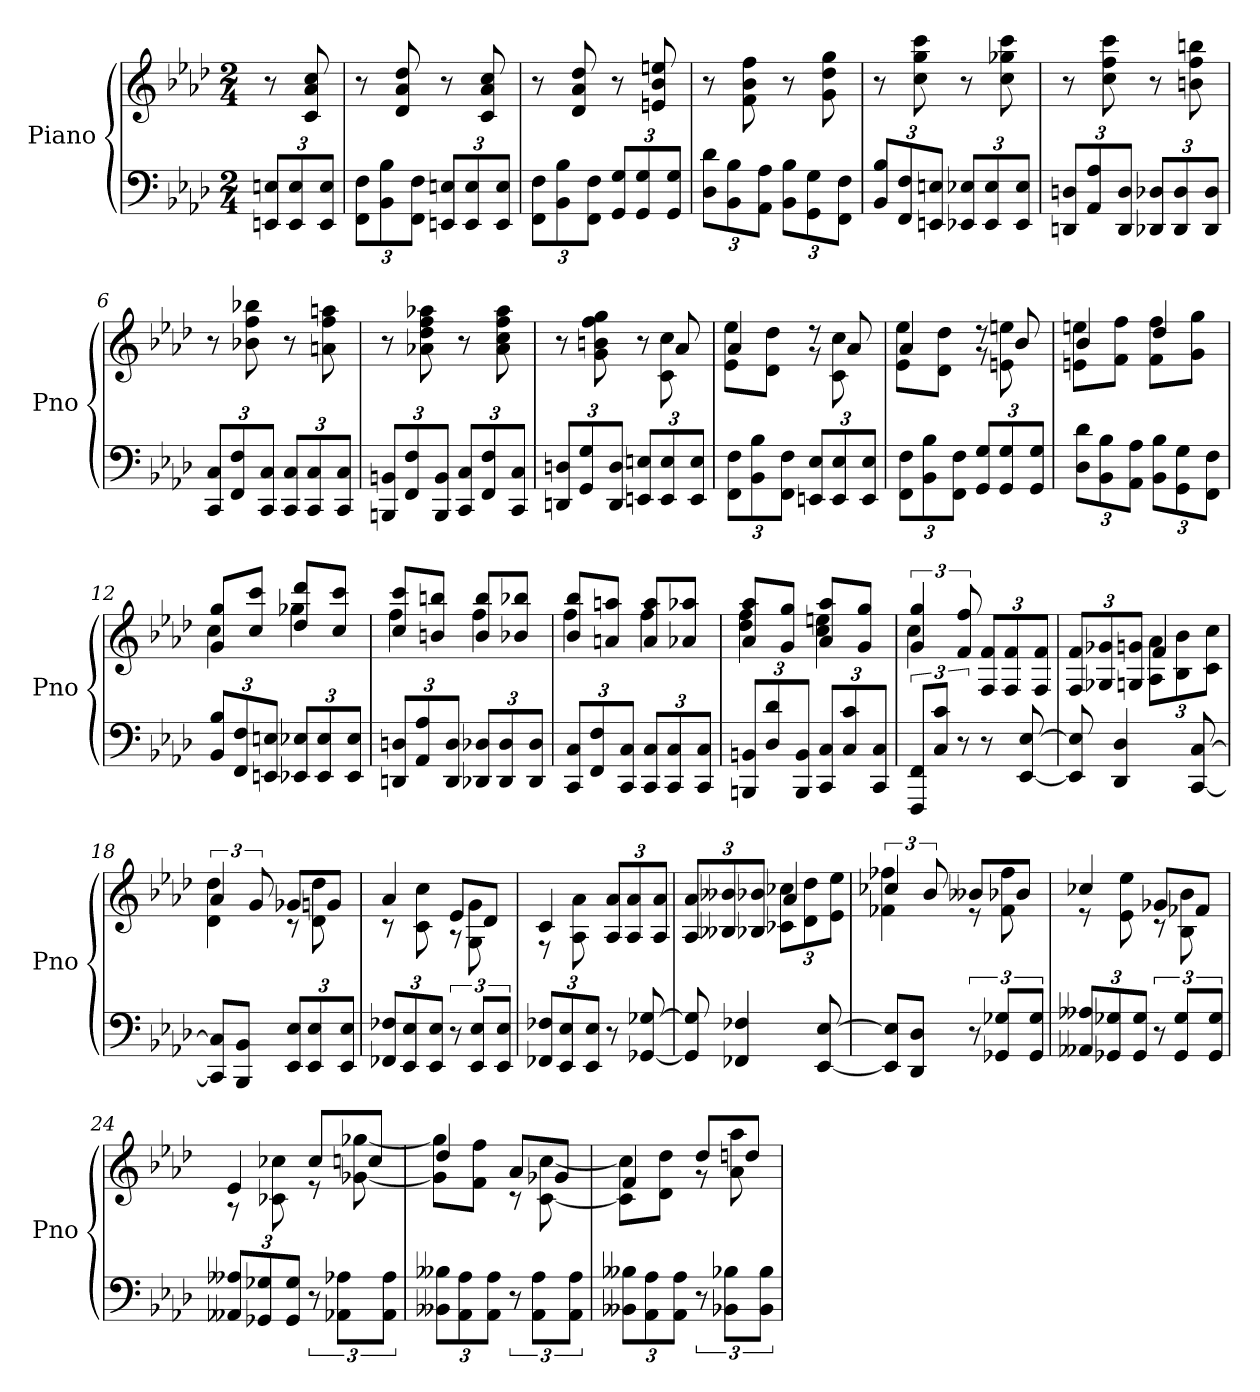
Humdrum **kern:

**kern	**kern
*part1	*part1
*staff2	*staff1
*I"Piano	*
*I'Pno	*
*clefF4	*clefG2
*k[b-e-a-d-]	*k[b-e-a-d-]
*f:	*f:
*M2/4	*M2/4
=	=
12EEn 12EnL	8r
12EE 12E	.
.	8c 8a- 8cc
12EE 12EJ	.
=1	=1
12FF 12FL	8r
12BB- 12B-	.
.	8d- 8a- 8dd-
12FF 12FJ	.
12EEn 12EnL	8r
12EE 12E	.
.	8c 8a- 8cc
12EE 12EJ	.
=2	=2
12FF 12FL	8r
12BB- 12B-	.
.	8d- 8a- 8dd-
12FF 12FJ	.
12GG 12GL	8r
12GG 12G	.
.	8en 8b- 8een
12GG 12GJ	.
=3	=3
12D- 12d-L	8r
12BB- 12B-	.
.	8f 8b- 8ff
12AA- 12A-J	.
12BB- 12B-L	8r
12GG 12G	.
.	8g 8dd- 8gg
12FF 12FJ	.
=4	=4
12BB- 12B-L	8r
12FF 12F	.
.	8cc 8gg 8ccc
12EEn 12EnJ	.
12EE-X 12E-XL	8r
12EE- 12E-	.
.	8cc 8gg-X 8ccc
12EE- 12E-J	.
=5	=5
12DDn 12DnL	8r
12AA- 12A-	.
.	8cc 8ff 8ccc
12DD 12DJ	.
12DD-X 12D-XL	8r
12DD- 12D-	.
.	8bn 8ff 8bbn
12DD- 12D-J	.
=6	=6
12CC 12CL	8r
12FF 12F	.
.	8b-X 8ff 8bb-X
12CC 12CJ	.
12CC 12CL	8r
12CC 12C	.
.	8an 8ff 8aan
12CC 12CJ	.
=7	=7
12BBBn 12BBnL	8r
12FF 12F	.
.	8a-X 8dd- 8ff 8aa-X
12BBB 12BBJ	.
12CC 12CL	8r
12FF 12F	.
.	8a- 8cc 8ff 8aa-
12CC 12CJ	.
=8	=8
*	*^
12DDn 12DnL	8r	4.ryy
12GG 12G	.	.
.	8g 8bn 8ff 8gg	.
12DD 12DJ	.	.
12EEn 12EnL	8r	.
12EE 12E	.	.
.	8a-	8c 8cc
12EE 12EJ	.	.
=9	=9	=9
12FF 12FL	4a-	8e- 8ee-L
12BB- 12B-	.	.
.	.	8d- 8dd-J
12FF 12FJ	.	.
12EEn 12E-L	8r	8r
12EE 12E-	.	.
.	8a-	8c 8cc
12EE 12E-J	.	.
=10	=10	=10
12FF 12FL	4a-	8e- 8ee-L
12BB- 12B-	.	.
.	.	8d- 8dd-J
12FF 12FJ	.	.
12GG 12GL	8r	8r
12GG 12G	.	.
.	8b-	8en 8een
12GG 12GJ	.	.
=11	=11	=11
12D- 12d-L	4b-	8en 8eenL
12BB- 12B-	.	.
.	.	8f 8ffJ
12AA- 12A-J	.	.
12BB- 12B-L	4dd-	8f 8ffL
12GG 12G	.	.
.	.	8g 8ggJ
12FF 12FJ	.	.
=12	=12	=12
12BB- 12B-L	8g 8ggL	4cc
12FF 12F	.	.
.	8cc 8cccJ	.
12EEn 12EnJ	.	.
12EE-X 12E-XL	8dd- 8ddd-L	4gg-X
12EE- 12E-	.	.
.	8cc 8cccJ	.
12EE- 12E-J	.	.
=13	=13	=13
12DDn 12DnL	8cc 8cccL	4ff
12AA- 12A-	.	.
.	8bn 8bbnJ	.
12DD 12DJ	.	.
12DD-X 12D-XL	8b 8bbL	4ff
12DD- 12D-	.	.
.	8b-X 8bb-XJ	.
12DD- 12D-J	.	.
=14	=14	=14
12CC 12CL	8b- 8bb-L	4ff
12FF 12F	.	.
.	8an 8aanJ	.
12CC 12CJ	.	.
12CC 12CL	8a 8aaL	4ff
12CC 12C	.	.
.	8a-X 8aa-XJ	.
12CC 12CJ	.	.
=15	=15	=15
12BBBn 12BBnL	8a- 8aa-L	4dd- 4ff
12D- 12d-	.	.
.	8g 8ggJ	.
12BBB 12BBJ	.	.
12CC 12CL	8a- 8aa-L	4cc 4een
12C 12c	.	.
.	8g 8ggJ	.
12CC 12CJ	.	.
=16	=16	=16
12FFF 12FFL	6g 6gg	4cc
12C 12cJ	.	.
12r	12f 12ff	.
8r	12F 12fL	4ryy
.	12F 12f	.
[8EE- [8E-	.	.
.	12F 12fJ	.
=17	=17	=17
8EE-] 8E-]	12F 12fL	4ryy
.	12G-X 12g-X	.
4DD- 4D-	.	.
.	12Gn 12gnJ	.
.	4f	12A- 12a-L
.	.	12B- 12b-
[8CC [8C	.	.
.	.	12c 12ccJ
=18	=18	=18
8CC] 8C]L	6a-	4d- 4dd-
8BBB- 8BB-J	.	.
.	12g	.
12EE- 12E-L	8g-XL	8r
12EE- 12E-	.	.
.	8gnJ	8d- 8dd-
12EE- 12E-J	.	.
=19	=19	=19
12FF-X 12F-XL	4a-	8r
12EE- 12E-	.	.
.	.	8c 8cc
12EE- 12E-J	.	.
12r	8e-L	8r
12EE- 12E-L	.	.
.	8d-J	8G 8g
12EE- 12E-J	.	.
=20	=20	=20
12FF-X 12F-XL	4c	8r
12EE- 12E-	.	.
.	.	8A- 8a-
12EE- 12E-J	.	.
8r	12A- 12a-L	4ryy
.	12A- 12a-	.
[8GG-X [8G-X	.	.
.	12A- 12a-J	.
=21	=21	=21
8GG-] 8G-]	12A- 12a-L	4ryy
.	12B--X 12b--X	.
4FF-X 4F-X	.	.
.	12B-X 12b-XJ	.
.	4a-	12c-X 12cc-XL
.	.	12d- 12dd-
[8EE- [8E-	.	.
.	.	12e- 12ee-J
=22	=22	=22
8EE-] 8E-]L	6cc-X	4f-X 4ff-X
8DD- 8D-J	.	.
.	12b-	.
12r	8b--XL	8r
12GG-X 12G-XL	.	.
.	8b-XJ	8f- 8ff-
12GG- 12G-J	.	.
=23	=23	=23
12AA--X/ 12A--X/L	4cc-X	8r
12GG-X 12G-X	.	.
.	.	8e- 8ee-
12GG- 12G-J	.	.
12r	8g-XL	8r
12GG- 12G-L	.	.
.	8f-XJ	8B- 8b-
12GG- 12G-J	.	.
=24	=24	=24
12AA--X/ 12A--X/L	4e-	8r
12GG-X 12G-X	.	.
.	.	8c-X 8cc-X
12GG- 12G-J	.	.
12r	8cc-L	8r
12AA-X 12A-XL	.	.
.	8ccnJ	[8g-X [8gg-X
12AA- 12A-J	.	.
=25	=25	=25
12BB--X 12B--XL	4dd-	8g-] 8gg-]L
12AA- 12A-	.	.
.	.	8f 8ffJ
12AA- 12A-J	.	.
12r	8a-L	8r
12AA- 12A-L	.	.
.	8g-XJ	[8c [8cc
12AA- 12A-J	.	.
=26	=26	=26
12BB--X 12B--XL	4f	8c] 8cc]L
12AA- 12A-	.	.
.	.	8d- 8dd-J
12AA- 12A-J	.	.
12r	8dd-L	8r
12BB-X 12B-XL	.	.
.	8ddnJ	8a- 8aa-
12BB- 12B-J	.	.
*	*v	*v
=	=
*-	*-
